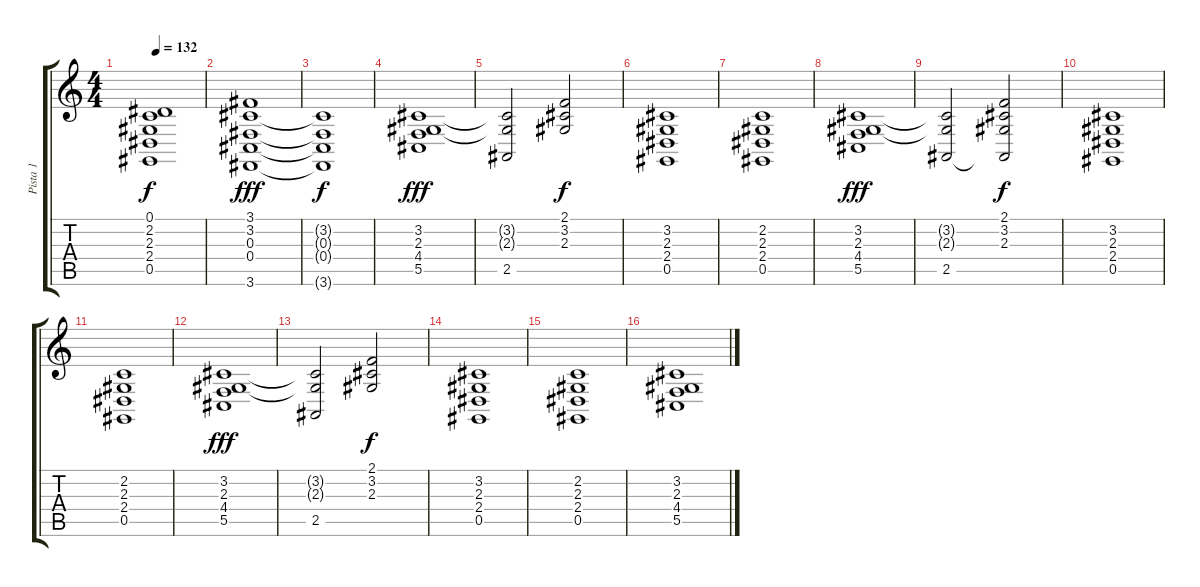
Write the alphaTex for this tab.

\track ("Pista 1" "Pista 1") {instrument stringensemble1}
\staff {score tabs}
\tuning (Eb4 Bb3 Gb3 Db3 Ab2 Eb2) {hide}
\ts (4 4)
\tempo 132
\clef g2
\ks c
(0.1 2.2 2.3 2.4 0.5).1{dy f} |
(3.1 3.2 0.3 0.4 3.6).1{dy fff} |
(3.2{t} 0.3{t} 0.4{t} 3.6{t}).1{dy f} |
(3.2 2.3 4.4 5.5).1{dy fff} |
(3.2{t} 2.3{t} 2.5).2 (2.1 3.2 2.3).2{dy f} |
(3.2 2.3 2.4 0.5).1 |
(2.2 2.3 2.4 0.5).1 |
(3.2 2.3 4.4 5.5).1{dy fff} |
(3.2{t} 2.3{t} 2.5).2 (2.1 3.2 2.3 2.5{t}).2{dy f} |
(3.2 2.3 2.4 0.5).1 |
(2.2 2.3 2.4 0.5).1 |
(3.2 2.3 4.4 5.5).1{dy fff} |
(3.2{t} 2.3{t} 2.5).2 (2.1 3.2 2.3).2{dy f} |
(3.2 2.3 2.4 0.5).1 |
(2.2 2.3 2.4 0.5).1 |
(3.2 2.3 4.4 5.5).1
